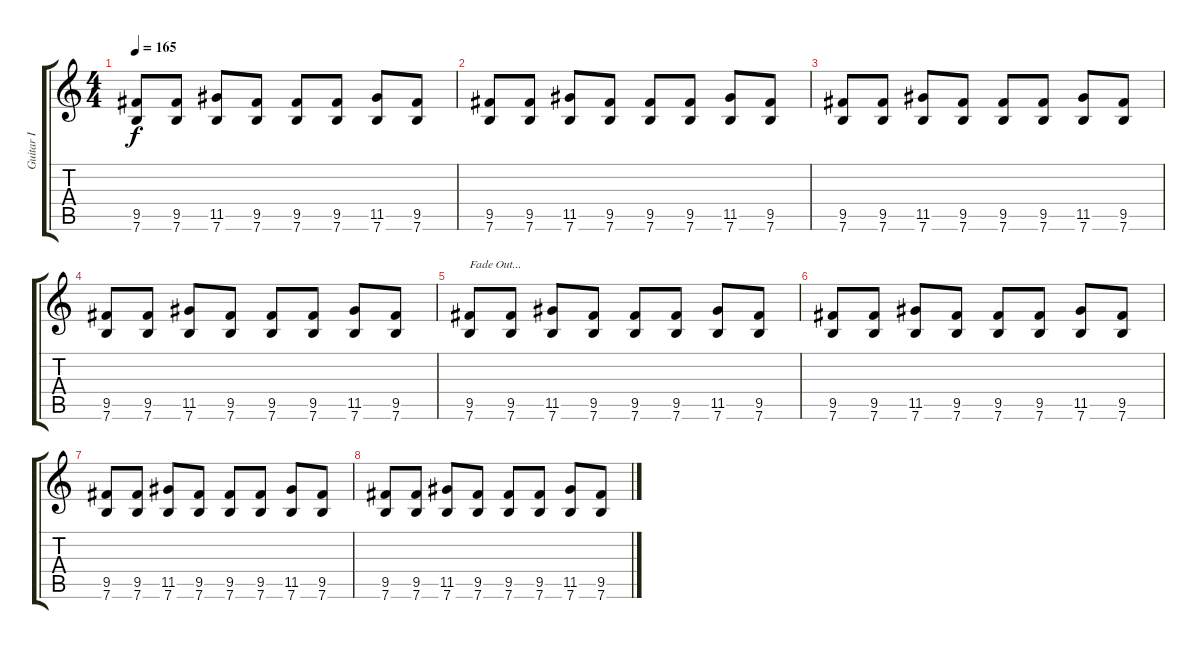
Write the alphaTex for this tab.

\track ("Guitar I" "Guitar I") {instrument distortionguitar}
\staff {score tabs}
\tuning (E4 B3 G3 D3 A2 E2) {hide}
\ts (4 4)
\tempo 165
\clef g2
\ks c
(9.5 7.6).8{dy f} (9.5 7.6).8 (11.5 7.6).8 (9.5 7.6).8 (9.5 7.6).8 (9.5 7.6).8 (11.5 7.6).8 (9.5 7.6).8 |
(9.5 7.6).8 (9.5 7.6).8 (11.5 7.6).8 (9.5 7.6).8 (9.5 7.6).8 (9.5 7.6).8 (11.5 7.6).8 (9.5 7.6).8 |
(9.5 7.6).8 (9.5 7.6).8 (11.5 7.6).8 (9.5 7.6).8 (9.5 7.6).8 (9.5 7.6).8 (11.5 7.6).8 (9.5 7.6).8 |
(9.5 7.6).8 (9.5 7.6).8 (11.5 7.6).8 (9.5 7.6).8 (9.5 7.6).8 (9.5 7.6).8 (11.5 7.6).8 (9.5 7.6).8 |
(9.5 7.6).8{txt "Fade Out..." volume 6} (9.5 7.6).8 (11.5 7.6).8 (9.5 7.6).8 (9.5 7.6).8 (9.5 7.6).8 (11.5 7.6).8 (9.5 7.6).8 |
(9.5 7.6).8 (9.5 7.6).8 (11.5 7.6).8 (9.5 7.6).8 (9.5 7.6).8 (9.5 7.6).8 (11.5 7.6).8 (9.5 7.6).8 |
(9.5 7.6).8{volume 1} (9.5 7.6).8 (11.5 7.6).8 (9.5 7.6).8 (9.5 7.6).8 (9.5 7.6).8 (11.5 7.6).8 (9.5 7.6).8 |
(9.5 7.6).8 (9.5 7.6).8 (11.5 7.6).8 (9.5 7.6).8 (9.5 7.6).8 (9.5 7.6).8 (11.5 7.6).8 (9.5 7.6).8
